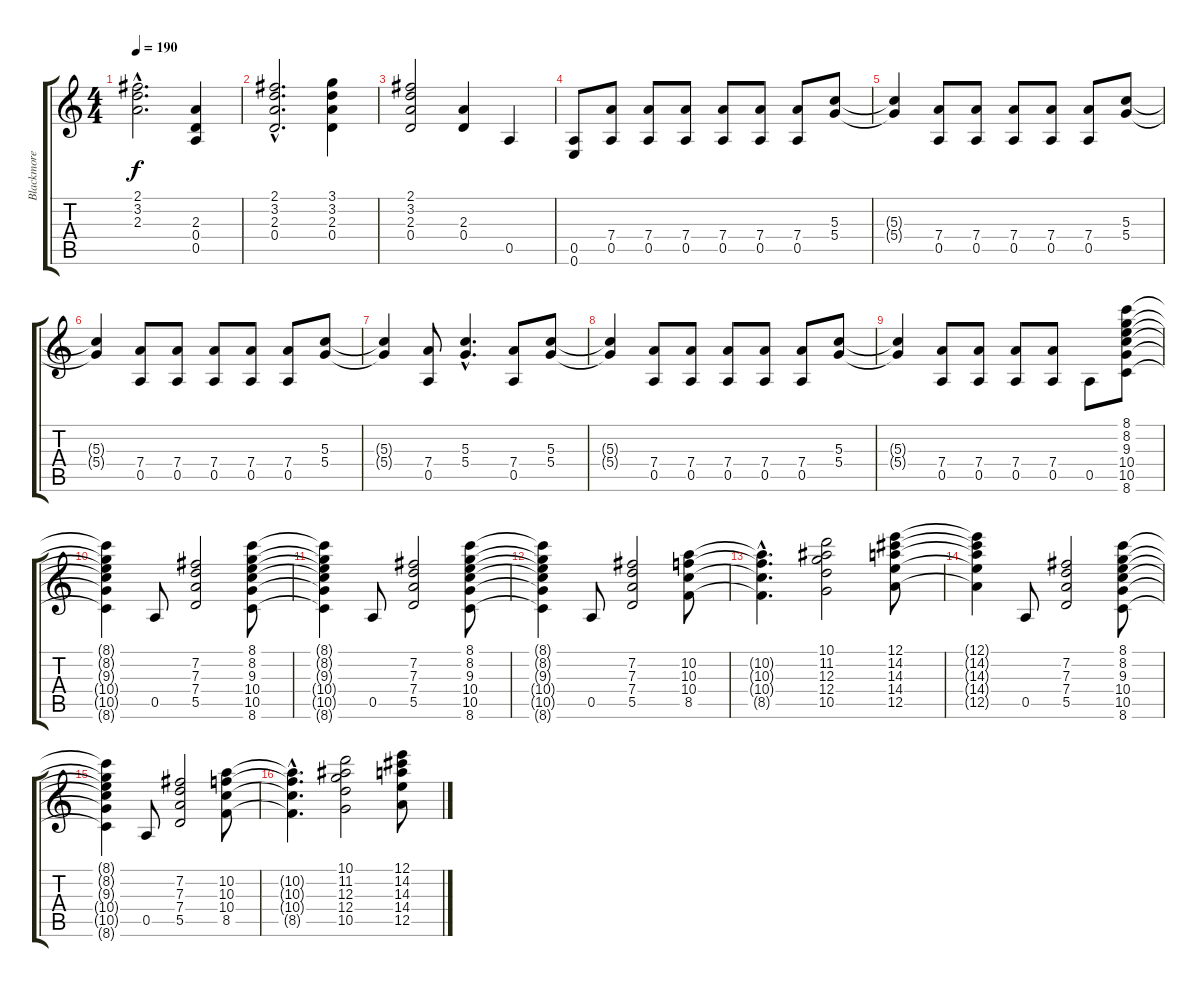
\track ("Blackmore" "Blackmore") {instrument overdrivenguitar}
\staff {score tabs}
\tuning (E4 B3 G3 D3 A2 E2) {hide}
\ts (4 4)
\tempo 190
\clef g2
\ks c
(2.1{hac} 3.2{hac} 2.3{hac}).2{d dy f} (2.3 0.4 0.5).4 |
(2.1{hac} 3.2{hac} 2.3{hac} 0.4{hac}).2{d} (3.1 3.2 2.3 0.4).4 |
(2.1 3.2 2.3 0.4).2 (2.3 0.4).4 0.5.4 |
(0.5 0.6).8 (7.4 0.5).8 (7.4 0.5).8 (7.4 0.5).8 (7.4 0.5).8 (7.4 0.5).8 (7.4 0.5).8 (5.3 5.4).8 |
(5.3{t} 5.4{t}).4 (7.4 0.5).8 (7.4 0.5).8 (7.4 0.5).8 (7.4 0.5).8 (7.4 0.5).8 (5.3 5.4).8 |
(5.3{t} 5.4{t}).4 (7.4 0.5).8 (7.4 0.5).8 (7.4 0.5).8 (7.4 0.5).8 (7.4 0.5).8 (5.3 5.4).8 |
(5.3{t} 5.4{t}).4 (7.4 0.5).8 (5.3{hac} 5.4{hac}).4{d} (7.4 0.5).8 (5.3 5.4).8 |
(5.3{t} 5.4{t}).4 (7.4 0.5).8 (7.4 0.5).8 (7.4 0.5).8 (7.4 0.5).8 (7.4 0.5).8 (5.3 5.4).8 |
(5.3{t} 5.4{t}).4 (7.4 0.5).8 (7.4 0.5).8 (7.4 0.5).8 (7.4 0.5).8 0.5.8 (8.1 8.2 9.3 10.4 10.5 8.6).8 |
(8.1{t} 8.2{t} 9.3{t} 10.4{t} 10.5{t} 8.6{t}).4 0.5.8 (7.2 7.3 7.4 5.5).2 (8.1 8.2 9.3 10.4 10.5 8.6).8 |
(8.1{t} 8.2{t} 9.3{t} 10.4{t} 10.5{t} 8.6{t}).4 0.5.8 (7.2 7.3 7.4 5.5).2 (8.1 8.2 9.3 10.4 10.5 8.6).8 |
(8.1{t} 8.2{t} 9.3{t} 10.4{t} 10.5{t} 8.6{t}).4 0.5.8 (7.2 7.3 7.4 5.5).2 (10.2 10.3 10.4 8.5).8 |
(10.2{hac t} 10.3{hac t} 10.4{hac t} 8.5{hac t}).4{d} (10.1 11.2 12.3 12.4 10.5).2 (12.1 14.2 14.3 14.4 12.5).8 |
(12.1{t} 14.2{t} 14.3{t} 14.4{t} 12.5{t}).4 0.5.8 (7.2 7.3 7.4 5.5).2 (8.1 8.2 9.3 10.4 10.5 8.6).8 |
(8.1{t} 8.2{t} 9.3{t} 10.4{t} 10.5{t} 8.6{t}).4 0.5.8 (7.2 7.3 7.4 5.5).2 (10.2 10.3 10.4 8.5).8 |
(10.2{hac t} 10.3{hac t} 10.4{hac t} 8.5{hac t}).4{d} (10.1 11.2 12.3 12.4 10.5).2 (12.1 14.2 14.3 14.4 12.5).8
